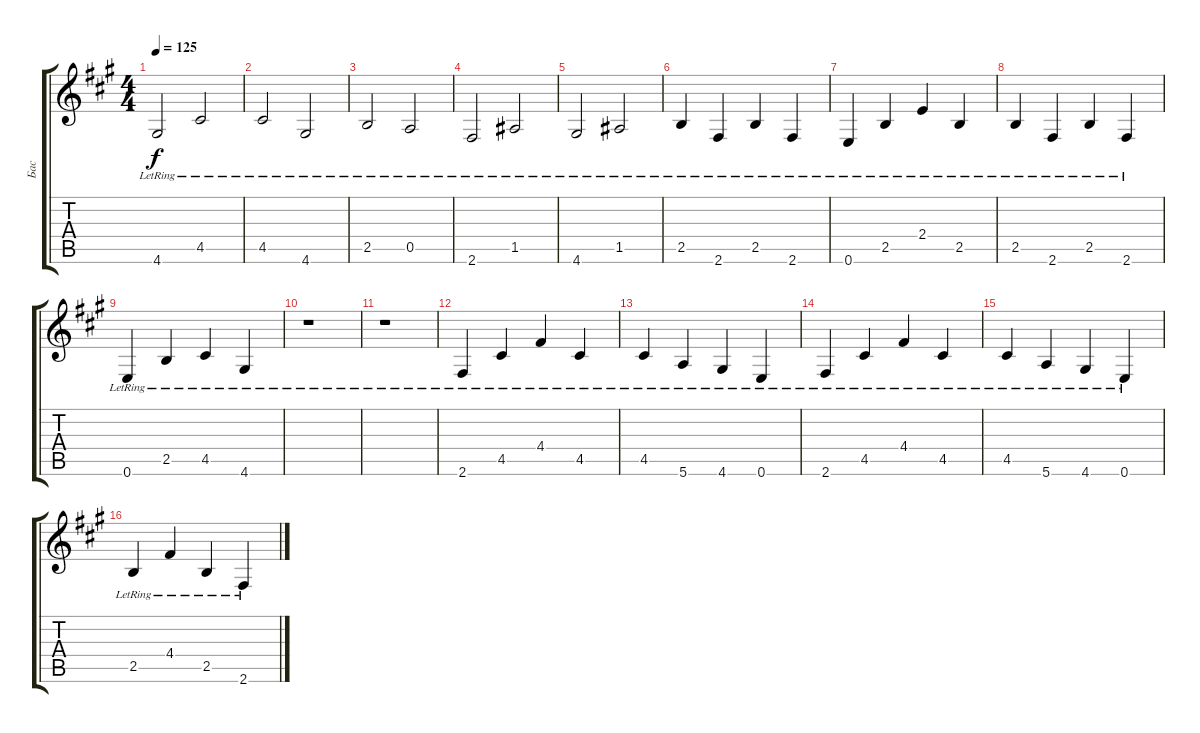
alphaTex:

\track ("Бас" "Бас") {instrument electricbassfinger}
\staff {score tabs}
\tuning (E4 B3 G3 D3 A2 E2) {hide}
\ts (4 4)
\tempo 125
\clef g2
\ks f#minor
4.6{lr}.2{dy f} 4.5{lr}.2 |
4.5{lr}.2 4.6{lr}.2 |
2.5{lr}.2 0.5{lr}.2 |
2.6{lr}.2 1.5{lr}.2 |
4.6{lr}.2 1.5{lr}.2 |
2.5{lr}.4 2.6{lr}.4 2.5{lr}.4 2.6{lr}.4 |
0.6{lr}.4 2.5{lr}.4 2.4{lr}.4 2.5{lr}.4 |
2.5{lr}.4 2.6{lr}.4 2.5{lr}.4 2.6{lr}.4 |
0.6{lr}.4 2.5{lr}.4 4.5{lr}.4 4.6{lr}.4 |
r.1 |
r.1 |
2.6{lr}.4 4.5{lr}.4 4.4{lr}.4 4.5{lr}.4 |
4.5{lr}.4 5.6{lr}.4 4.6{lr}.4 0.6{lr}.4 |
2.6{lr}.4 4.5{lr}.4 4.4{lr}.4 4.5{lr}.4 |
4.5{lr}.4 5.6{lr}.4 4.6{lr}.4 0.6{lr}.4 |
2.5{lr}.4 4.4{lr}.4 2.5{lr}.4 2.6{lr}.4
